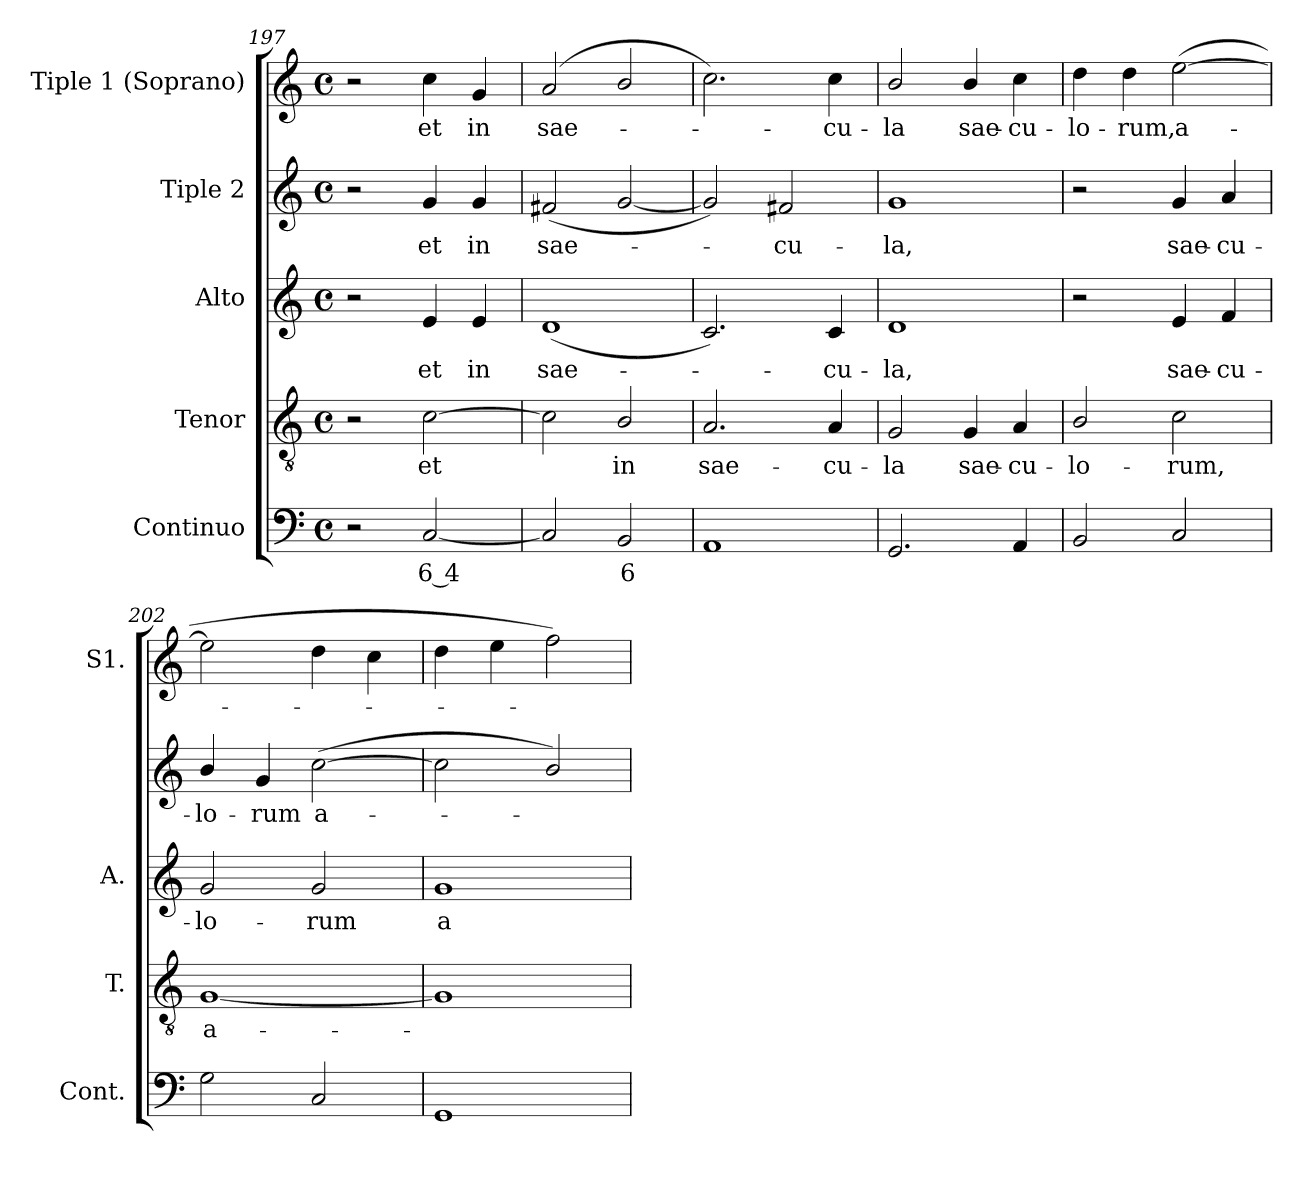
**kern	**text	**kern	**text	**kern	**text	**kern	**text	**kern	**text
*part5	*part5	*part4	*part4	*part3	*part3	*part2	*part2	*part1	*part1
*staff5	*staff5	*staff4	*staff4	*staff3	*staff3	*staff2	*staff2	*staff1	*staff1
*I"Continuo	*	*I"Tenor	*	*I"Alto	*	*I"Tiple 2	*	*I"Tiple 1 (Soprano)	*
*I'Cont.	*	*I'T.	*	*I'A.	*	*	*	*I'S1.	*
!!LO:LB:g=z
*clefF4	*	*clefGv2	*	*clefG2	*	*clefG2	*	*clefG2	*
*	*	*ITrd7c12	*	*	*	*	*	*	*
*k[]	*	*k[]	*	*k[]	*	*k[]	*	*k[]	*
*C:	*	*C:	*	*C:	*	*C:	*	*C:	*
*M4/4	*	*M4/4	*	*M4/4	*	*M4/4	*	*M4/4	*
*met(c)	*	*met(c)	*	*met(c)	*	*met(c)	*	*met(c)	*
=197	=197	=197	=197	=197	=197	=197	=197	=197	=197
2r	.	2r	.	2r	.	2r	.	2r	.
!	!LO:LY:b:color=#000000	!	!	!	!	!	!	!	!
!	!	!	!LO:LY:b:color=#000000	!	!	!	!	!	!
!	!	!	!	!	!LO:LY:b:color=#000000	!	!	!	!
!	!	!	!	!	!	!	!LO:LY:b:color=#000000	!	!
!	!	!	!	!	!	!	!	!	!LO:LY:b:color=#000000
[2Ci/	6 4	[2Ci\	et	4ei/	et	4gi/	et	4cci\	et
!	!	!	!	!	!LO:LY:b:color=#000000	!	!	!	!
!	!	!	!	!	!	!	!LO:LY:b:color=#000000	!	!
!	!	!	!	!	!	!	!	!	!LO:LY:b:color=#000000
.	.	.	.	4ei/	in	4gi/	in	4gi/	in
=198	=198	=198	=198	=198	=198	=198	=198	=198	=198
!	!	!	!	!	!LO:LY:b:color=#000000	!	!	!	!
!	!	!	!	!	!	!	!LO:LY:b:color=#000000	!	!
!	!	!	!	!	!	!	!	!	!LO:LY:b:color=#000000
2Ci/]	.	2Ci\]	.	(1di	sae-	(2f#Xi/	sae-	(2ai/	sae-
!	!LO:LY:b:color=#000000	!	!	!	!	!	!	!	!
!	!	!	!LO:LY:b:color=#000000	!	!	!	!	!	!
2BBi/	6	2BBi/	in	.	.	[2gi/	.	2bi/	.
=199	=199	=199	=199	=199	=199	=199	=199	=199	=199
!	!	!	!LO:LY:b:color=#000000	!	!	!	!	!	!
1AAi	.	2.AAi/	sae-	2.ci/)	.	2gi/])	.	2.cci\)	.
!	!	!	!	!	!	!	!LO:LY:b:color=#000000	!	!
.	.	.	.	.	.	2f#Xi/	-cu-	.	.
!	!	!	!LO:LY:b:color=#000000	!	!	!	!	!	!
!	!	!	!	!	!LO:LY:b:color=#000000	!	!	!	!
!	!	!	!	!	!	!	!	!	!LO:LY:b:color=#000000
.	.	4AAi/	-cu-	4ci/	-cu-	.	.	4cci\	-cu-
=200	=200	=200	=200	=200	=200	=200	=200	=200	=200
!	!	!	!LO:LY:b:color=#000000	!	!	!	!	!	!
!	!	!	!	!	!LO:LY:b:color=#000000	!	!	!	!
!	!	!	!	!	!	!	!LO:LY:b:color=#000000	!	!
!	!	!	!	!	!	!	!	!	!LO:LY:b:color=#000000
2.GGi/	.	2GGi/	-la	1di	-la,	1gi	-la,	2bi/	-la
!	!	!	!LO:LY:b:color=#000000	!	!	!	!	!	!
!	!	!	!	!	!	!	!	!	!LO:LY:b:color=#000000
.	.	4GGi/	sae-	.	.	.	.	4bi/	sae-
!	!	!	!LO:LY:b:color=#000000	!	!	!	!	!	!
!	!	!	!	!	!	!	!	!	!LO:LY:b:color=#000000
4AAi/	.	4AAi/	-cu-	.	.	.	.	4cci\	-cu-
=201	=201	=201	=201	=201	=201	=201	=201	=201	=201
!	!	!	!LO:LY:b:color=#000000	!	!	!	!	!	!
!	!	!	!	!	!	!	!	!	!LO:LY:b:color=#000000
2BBi/	.	2BBi/	-lo-	2r	.	2r	.	4ddi\	-lo-
!	!	!	!	!	!	!	!	!	!LO:LY:b:color=#000000
.	.	.	.	.	.	.	.	4ddi\	-rum,
!	!	!	!LO:LY:b:color=#000000	!	!	!	!	!	!
!	!	!	!	!	!LO:LY:b:color=#000000	!	!	!	!
!	!	!	!	!	!	!	!LO:LY:b:color=#000000	!	!
!	!	!	!	!	!	!	!	!	!LO:LY:b:color=#000000
2Ci/	.	2Ci\	-rum,	4ei/	sae-	4gi/	sae-	([2eei\	a-
!	!	!	!	!	!LO:LY:b:color=#000000	!	!	!	!
!	!	!	!	!	!	!	!LO:LY:b:color=#000000	!	!
.	.	.	.	4fi/	-cu-	4ai/	-cu-	.	.
=202	=202	=202	=202	=202	=202	=202	=202	=202	=202
!	!	!	!LO:LY:b:color=#000000	!	!	!	!	!	!
!	!	!	!	!	!LO:LY:b:color=#000000	!	!	!	!
!	!	!	!	!	!	!	!LO:LY:b:color=#000000	!	!
2Gi\	.	[1GGi	a-	2gi/	-lo-	4bi/	-lo-	2eei\]	.
!	!	!	!	!	!	!	!LO:LY:b:color=#000000	!	!
.	.	.	.	.	.	4gi/	-rum	.	.
!	!	!	!	!	!LO:LY:b:color=#000000	!	!	!	!
!	!	!	!	!	!	!	!LO:LY:b:color=#000000	!	!
2Ci/	.	.	.	2gi/	-rum	([2cci\	a-	4ddi\	.
.	.	.	.	.	.	.	.	4cci\	.
=203	=203	=203	=203	=203	=203	=203	=203	=203	=203
!	!	!	!	!	!LO:LY:b:color=#000000	!	!	!	!
1GGi	.	1GGi]	.	1gi	a-	2cci\]	.	4ddi\	.
.	.	.	.	.	.	.	.	4eei\	.
.	.	.	.	.	.	2bi/)	.	2ffi\)	.
=	=	=	=	=	=	=	=	=	=
*-	*-	*-	*-	*-	*-	*-	*-	*-	*-
